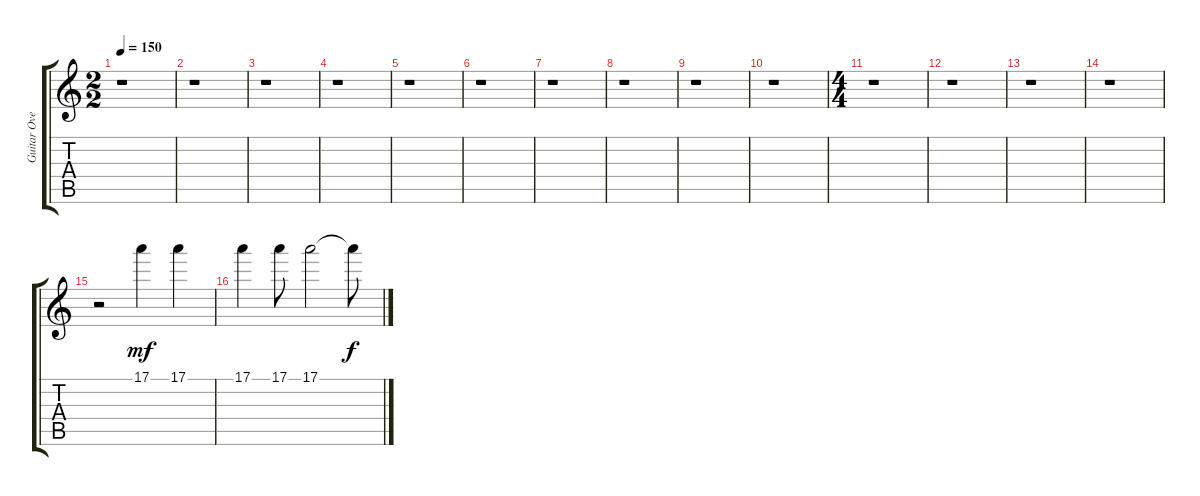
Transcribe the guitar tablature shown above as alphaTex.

\track ("Guitar Overdrive" "Guitar Ove") {instrument overdrivenguitar}
\staff {score tabs}
\tuning (E4 B3 G3 D3 A2 E2) {hide}
\ts (2 2)
\tempo 150
\clef g2
\ks c
r.1{dy f} |
r.1 |
r.1 |
r.1 |
r.1 |
r.1 |
r.1 |
r.1 |
r.1 |
r.1 |
\ts (4 4)
r.1 |
r.1 |
r.1 |
r.1 |
r.2 17.1.4{dy mf} 17.1.4 |
17.1.4 17.1.8 17.1.2 17.1{t}.8{dy f}
